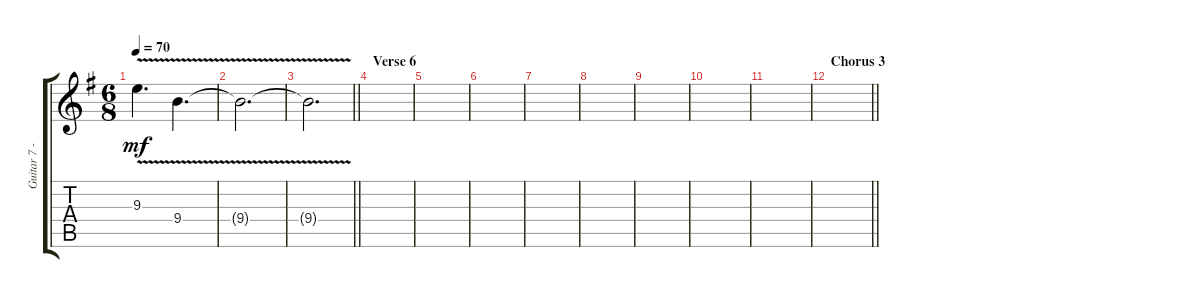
\track ("Guitar 7 - harm" "Guitar 7 -") {instrument distortionguitar}
\staff {score tabs}
\tuning (E4 B3 G3 D3 A2 E2) {hide}
\ts (6 8)
\tempo 70
\clef g2
\ks g
9.3{v t}.4{d dy mf} 9.4{v}.4{d} |
9.4{v t}.2{d} |
\barLineRight lightlight
9.4{v t}.2{d} |
\section ("" "Verse 6")
|
|
|
|
|
|
|
|
\section ("" "Chorus 3")
\barLineRight lightlight
